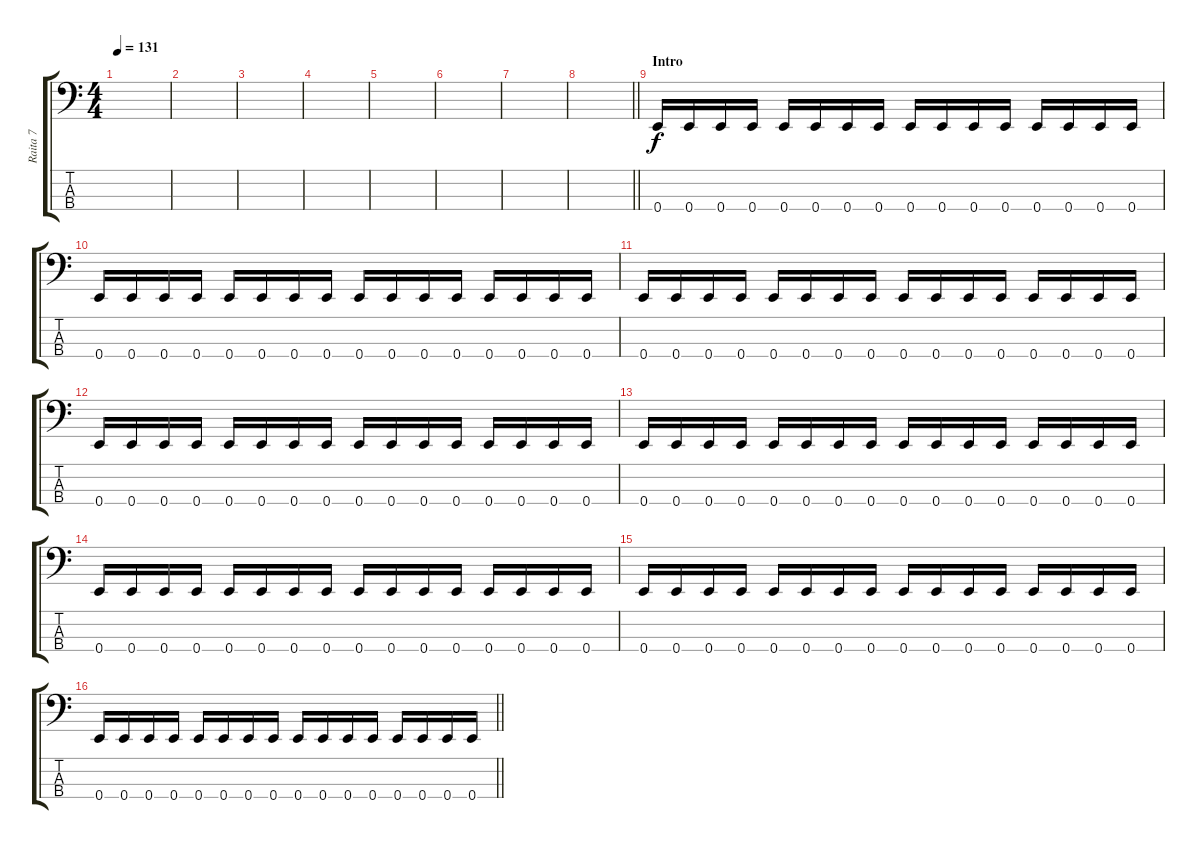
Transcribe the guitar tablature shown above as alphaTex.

\track ("Raita 7" "Raita 7") {instrument electricbassfinger}
\staff {score tabs}
\tuning (G2 D2 A1 E1) {hide}
\ts (4 4)
\section ("" "")
\tempo 131
\clef f4
\ks c
|
|
|
|
|
|
|
\barLineRight lightlight
|
\section ("" "Intro")
0.4.16 0.4.16 0.4.16 0.4.16 0.4.16 0.4.16 0.4.16 0.4.16 0.4.16 0.4.16 0.4.16 0.4.16 0.4.16 0.4.16 0.4.16 0.4.16 |
0.4.16 0.4.16 0.4.16 0.4.16 0.4.16 0.4.16 0.4.16 0.4.16 0.4.16 0.4.16 0.4.16 0.4.16 0.4.16 0.4.16 0.4.16 0.4.16 |
0.4.16 0.4.16 0.4.16 0.4.16 0.4.16 0.4.16 0.4.16 0.4.16 0.4.16 0.4.16 0.4.16 0.4.16 0.4.16 0.4.16 0.4.16 0.4.16 |
0.4.16 0.4.16 0.4.16 0.4.16 0.4.16 0.4.16 0.4.16 0.4.16 0.4.16 0.4.16 0.4.16 0.4.16 0.4.16 0.4.16 0.4.16 0.4.16 |
0.4.16 0.4.16 0.4.16 0.4.16 0.4.16 0.4.16 0.4.16 0.4.16 0.4.16 0.4.16 0.4.16 0.4.16 0.4.16 0.4.16 0.4.16 0.4.16 |
0.4.16 0.4.16 0.4.16 0.4.16 0.4.16 0.4.16 0.4.16 0.4.16 0.4.16 0.4.16 0.4.16 0.4.16 0.4.16 0.4.16 0.4.16 0.4.16 |
0.4.16 0.4.16 0.4.16 0.4.16 0.4.16 0.4.16 0.4.16 0.4.16 0.4.16 0.4.16 0.4.16 0.4.16 0.4.16 0.4.16 0.4.16 0.4.16 |
\barLineRight lightlight
0.4.16 0.4.16 0.4.16 0.4.16 0.4.16 0.4.16 0.4.16 0.4.16 0.4.16 0.4.16 0.4.16 0.4.16 0.4.16 0.4.16 0.4.16 0.4.16
